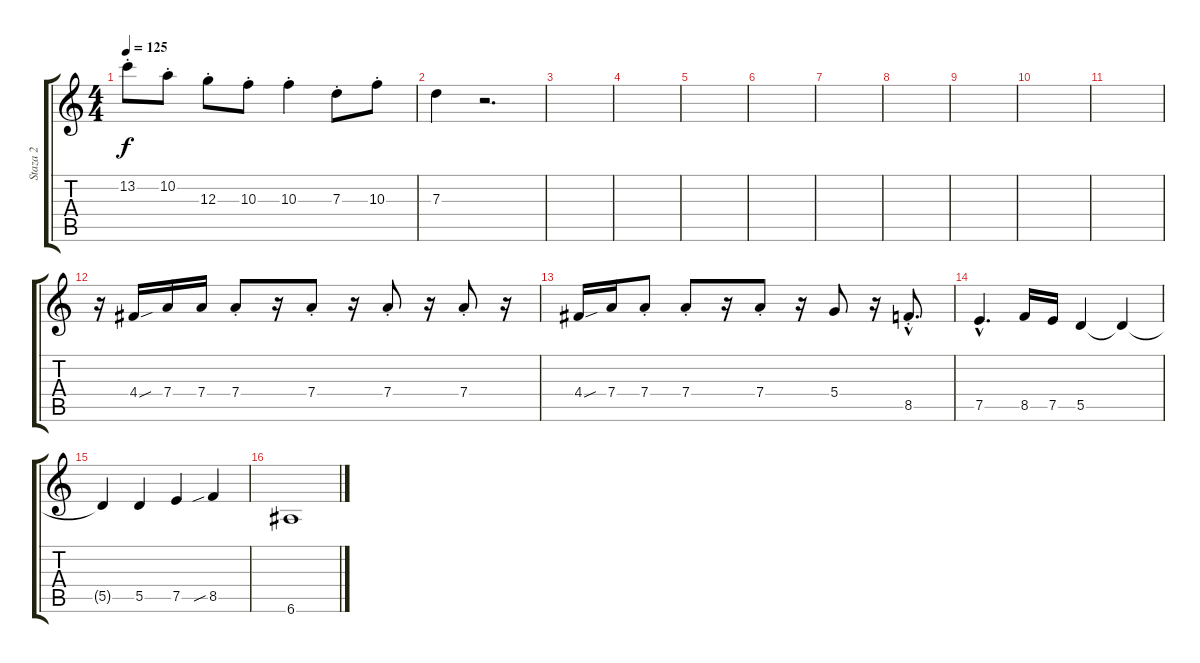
\track ("Staza 2" "Staza 2") {instrument distortionguitar}
\staff {score tabs}
\tuning (E4 B3 G3 D3 A2 E2) {hide}
\ts (4 4)
\tempo 125
\clef g2
\ks c
13.2{st}.8{dy f} 10.2{st}.8 12.3{st}.8 10.3{st}.8 10.3{st}.4 7.3{st}.8 10.3{st}.8 |
7.3.4 r.2{d} |
|
|
|
|
|
|
|
|
|
r.16 4.4{sou}.16 7.4.16 7.4.16 7.4{st}.8 r.16 7.4{st}.8 r.16 7.4{st}.8 r.16 7.4{st}.8 r.16 |
4.4{sou}.16 7.4.16 7.4{st}.8 7.4{st}.8 r.16 7.4{st}.8 r.16 5.4.8 r.16 8.5{hac st}.8{d} |
7.5{hac}.4{d} 8.5.16 7.5.16 5.5.4 5.5{t}.4 |
5.5{t}.4 5.5.4 7.5.4 8.5{sib}.4 |
6.6.1
